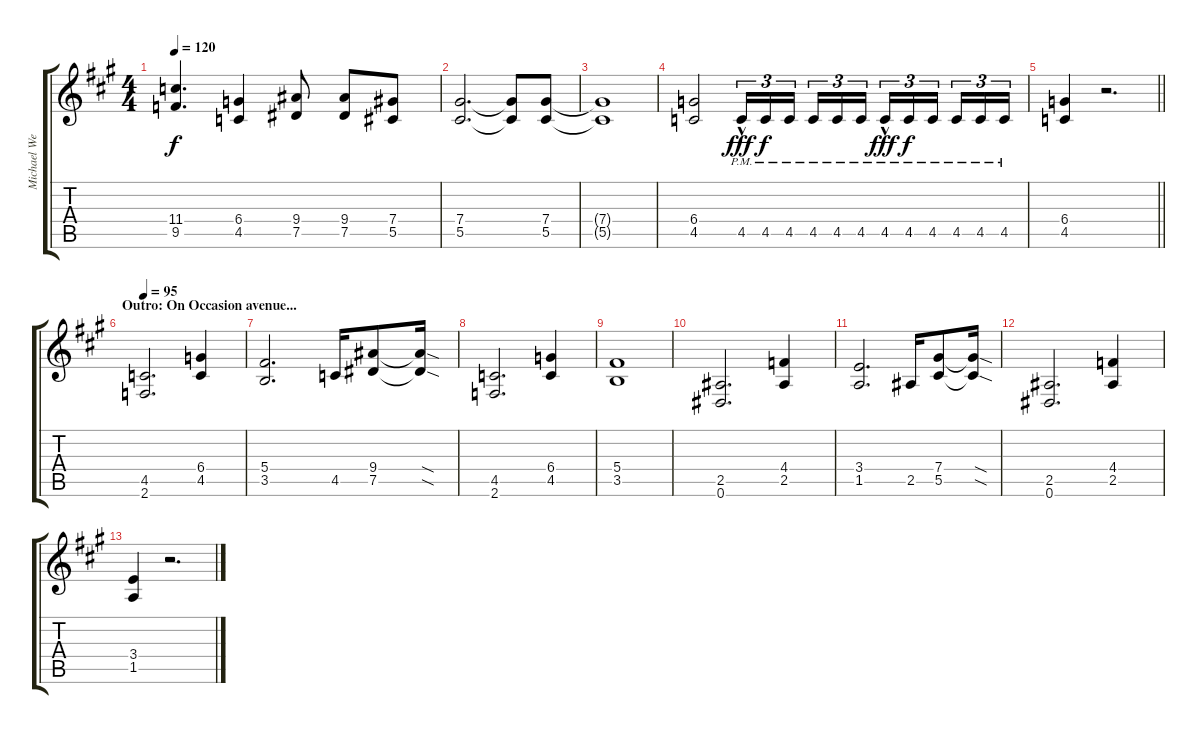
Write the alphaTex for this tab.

\track ("Michael Weikath" "Michael We") {instrument distortionguitar}
\staff {score tabs}
\tuning (Eb4 Bb3 Gb3 Db3 Ab2 Eb2) {hide}
\ts (4 4)
\tempo 120
\clef g2
\ks f#minor
(11.4 9.5).4{d dy f} (6.4 4.5).4 (9.4 7.5).8 (9.4 7.5).8 (7.4 5.5).8 |
(7.4 5.5).2{d} (7.4{t} 5.5{t}).8 (7.4 5.5).8 |
(7.4{t} 5.5{t}).1 |
(6.4 4.5).2 4.5{hac pm}.16{tu (3 2) dy fff} 4.5{pm}.16{tu (3 2) dy f} 4.5{pm}.16{tu (3 2) beam splitsecondary} 4.5{pm}.16{tu (3 2)} 4.5{pm}.16{tu (3 2)} 4.5{pm}.16{tu (3 2)} 4.5{hac pm}.16{tu (3 2) dy fff} 4.5{pm}.16{tu (3 2) dy f} 4.5{pm}.16{tu (3 2) beam splitsecondary} 4.5{pm}.16{tu (3 2)} 4.5{pm}.16{tu (3 2)} 4.5{pm}.16{tu (3 2)} |
\barLineRight lightlight
(6.4 4.5).4 r.2{d} |
\section ("" "Outro: On Occasion avenue...")
\tempo 95
(4.5 2.6).2{d} (6.4 4.5).4 |
(5.4 3.5).2{d} 4.5.16 (9.4 7.5).8 (9.4{sod t} 7.5{sod t}).16 |
(4.5 2.6).2{d} (6.4 4.5).4 |
(5.4 3.5).1 |
(2.5 0.6).2{d} (4.4 2.5).4 |
(3.4 1.5).2{d} 2.5.16 (7.4 5.5).8 (7.4{sod t} 5.5{sod t}).16 |
(2.5 0.6).2{d} (4.4 2.5).4 |
(3.4 1.5).4 r.2{d}
